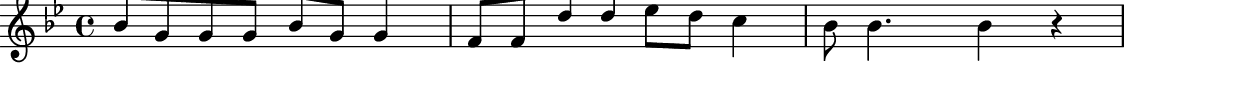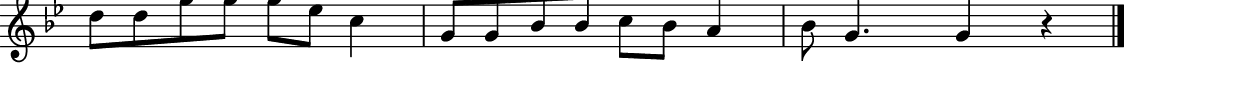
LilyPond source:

% MusicXML to Lilypond converter by Kovi

szovegAAA = \lyricmode {  "Nin" -- "csen" "ke" -- "nyér," "nin" -- "csen" "só," "nin" -- "csen" "fe" -- "le" -- "sé" -- "gem," "jó," "de" "csuhaj" -- "ja." "Majd" "lesz" "ke" -- "nyér," "majd" "lesz" "só," "majd" "lesz" "fe" -- "le" -- "sé" -- "gem," "jó," "de" "csuhaj" -- "ja."  }

% Analyzing...
% 1 parts
% 1 Staff
% forceBassClefActive = 
melody = {
% 36 notes in the part
% 1 voices

\new Staff
\new Voice {
% 36 notes
% 6 mesaures

% Measure 1
\clef "treble"
\key bes \major
\time 4/4 
bes'8 g'8 g'8 g'8 bes'8 g'8 g'4 
% Measure 2
f'8 f'8 d''8 d''8 ees''8 d''8 c''4 
% Measure 3
bes'8 bes'4. bes'4 r4 
% Measure 4
\break
d''8 d''8 g''8 g''8 g''8 ees''8 c''4 
% Measure 5
g'8 g'8 bes'8 bes'8 c''8 bes'8 a'4 
% Measure 6
bes'8 g'4. g'4 r4 \bar "|." 
} % voice
} % melody


harmonies = \chordmode {
% 12 chords
\germanChords
g4:m s4 g4:m s4 f4 s4 f4:7 s4 b4 s4 b4 s4 b4 s4 c4:m s4 g4:m s4 d4:7 s4 g4:m s4 g4:m
}

\include "../../definitions.ly"
